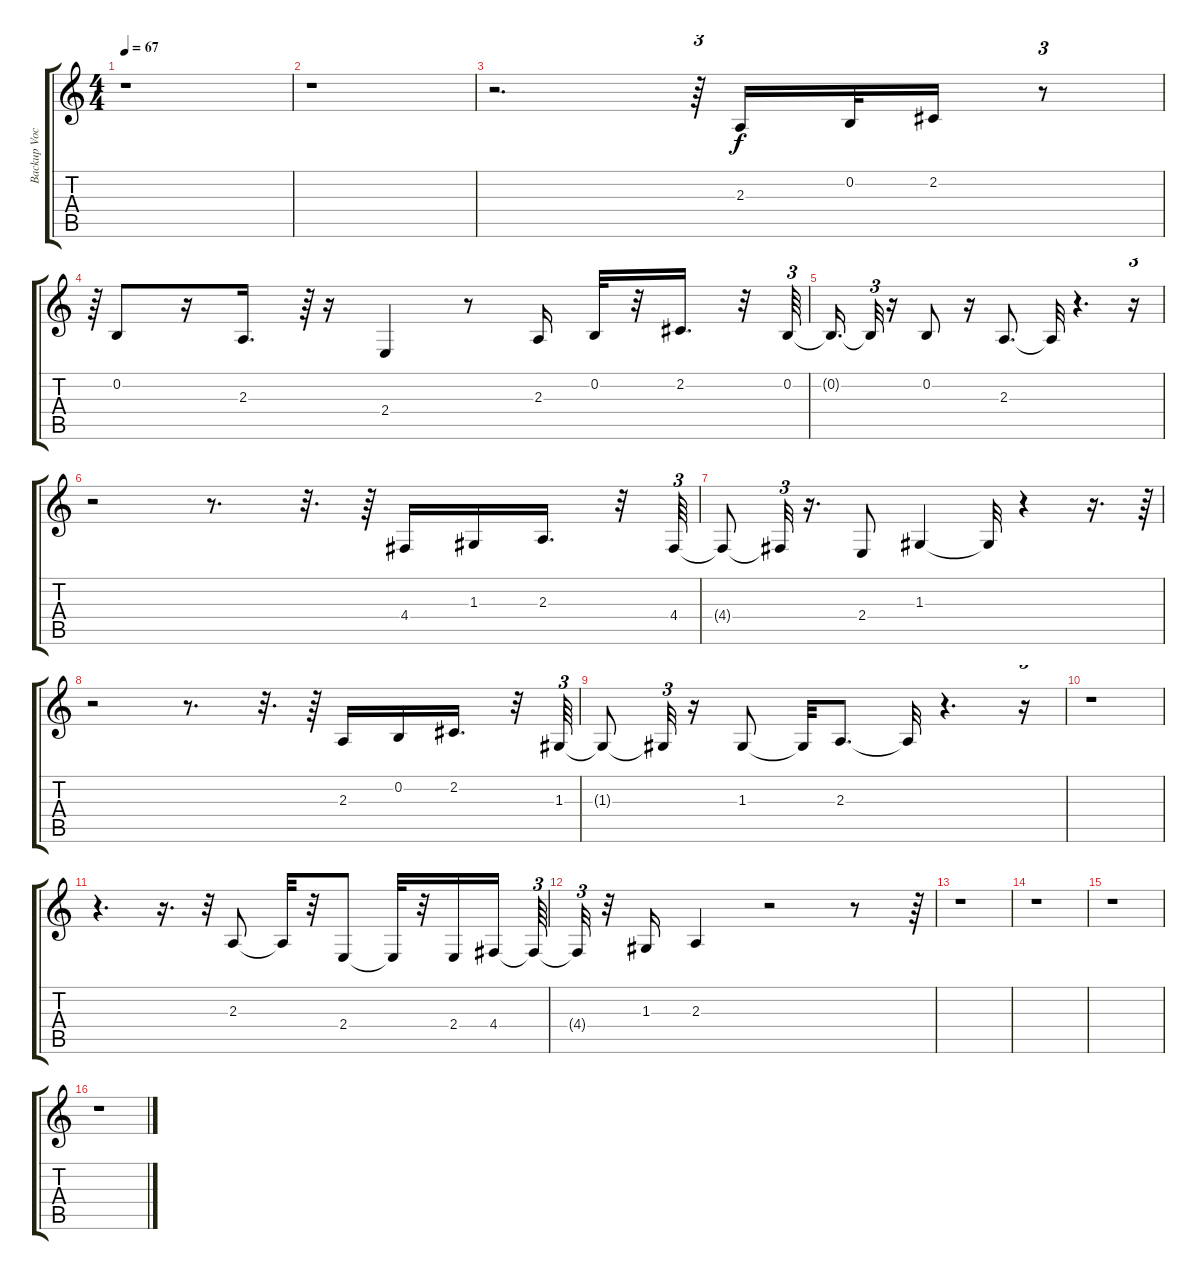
\track ("Backup Vocals " "Backup Voc") {instrument synthbrass2}
\staff {score tabs}
\tuning (E4 B3 G3 D3 A2 E2) {hide}
\ts (4 4)
\tempo 67
\clef g2
\ks c
r.1{dy f} |
r.1 |
r.2{d} r.64{tu (3 2)} 2.3.16 0.2.32 2.2.16 r.8{tu (3 2)} |
r.64{tu (3 2)} 0.2.8 r.16 2.3.16{d} r.64{tu (3 2)} r.16 2.4.4 r.8 2.3.16 0.2.32 r.32 2.2.16{d} r.32 0.2.64{tu (3 2)} |
0.2{t}.16{d} 0.2{t}.32{tu (3 2)} r.16 0.2.8 r.16 2.3.8{d} 2.3{t}.32 r.4{d} r.16{tu (3 2)} |
r.2 r.8{d} r.32{d} r.64 4.4.16 1.3.16 2.3.16{d} r.32 4.4.64{tu (3 2)} |
4.4{t}.8 4.4{t}.32{tu (3 2)} r.16{d} 2.4.8 1.3.4 1.3{t}.32 r.4 r.16{d} r.64{tu (3 2)} |
r.2 r.8{d} r.32{d} r.64 2.3.16 0.2.16 2.2.16{d} r.32 1.3.64{tu (3 2)} |
1.3{t}.8 1.3{t}.32{tu (3 2)} r.16 1.3.8 1.3{t}.32 2.3.8{d} 2.3{t}.32 r.4{d} r.16{tu (3 2)} |
r.1 |
r.4{d} r.16{d} r.32{tu (3 2)} 2.3.8 2.3{t}.32 r.32 2.4.8 2.4{t}.32 r.32 2.4.16 4.4.16 4.4{t}.64{tu (3 2)} |
4.4{t}.32{tu (3 2)} r.32 1.3.16 2.3.4 r.2 r.8 r.64{tu (3 2)} |
r.1 |
r.1 |
r.1 |
r.1
